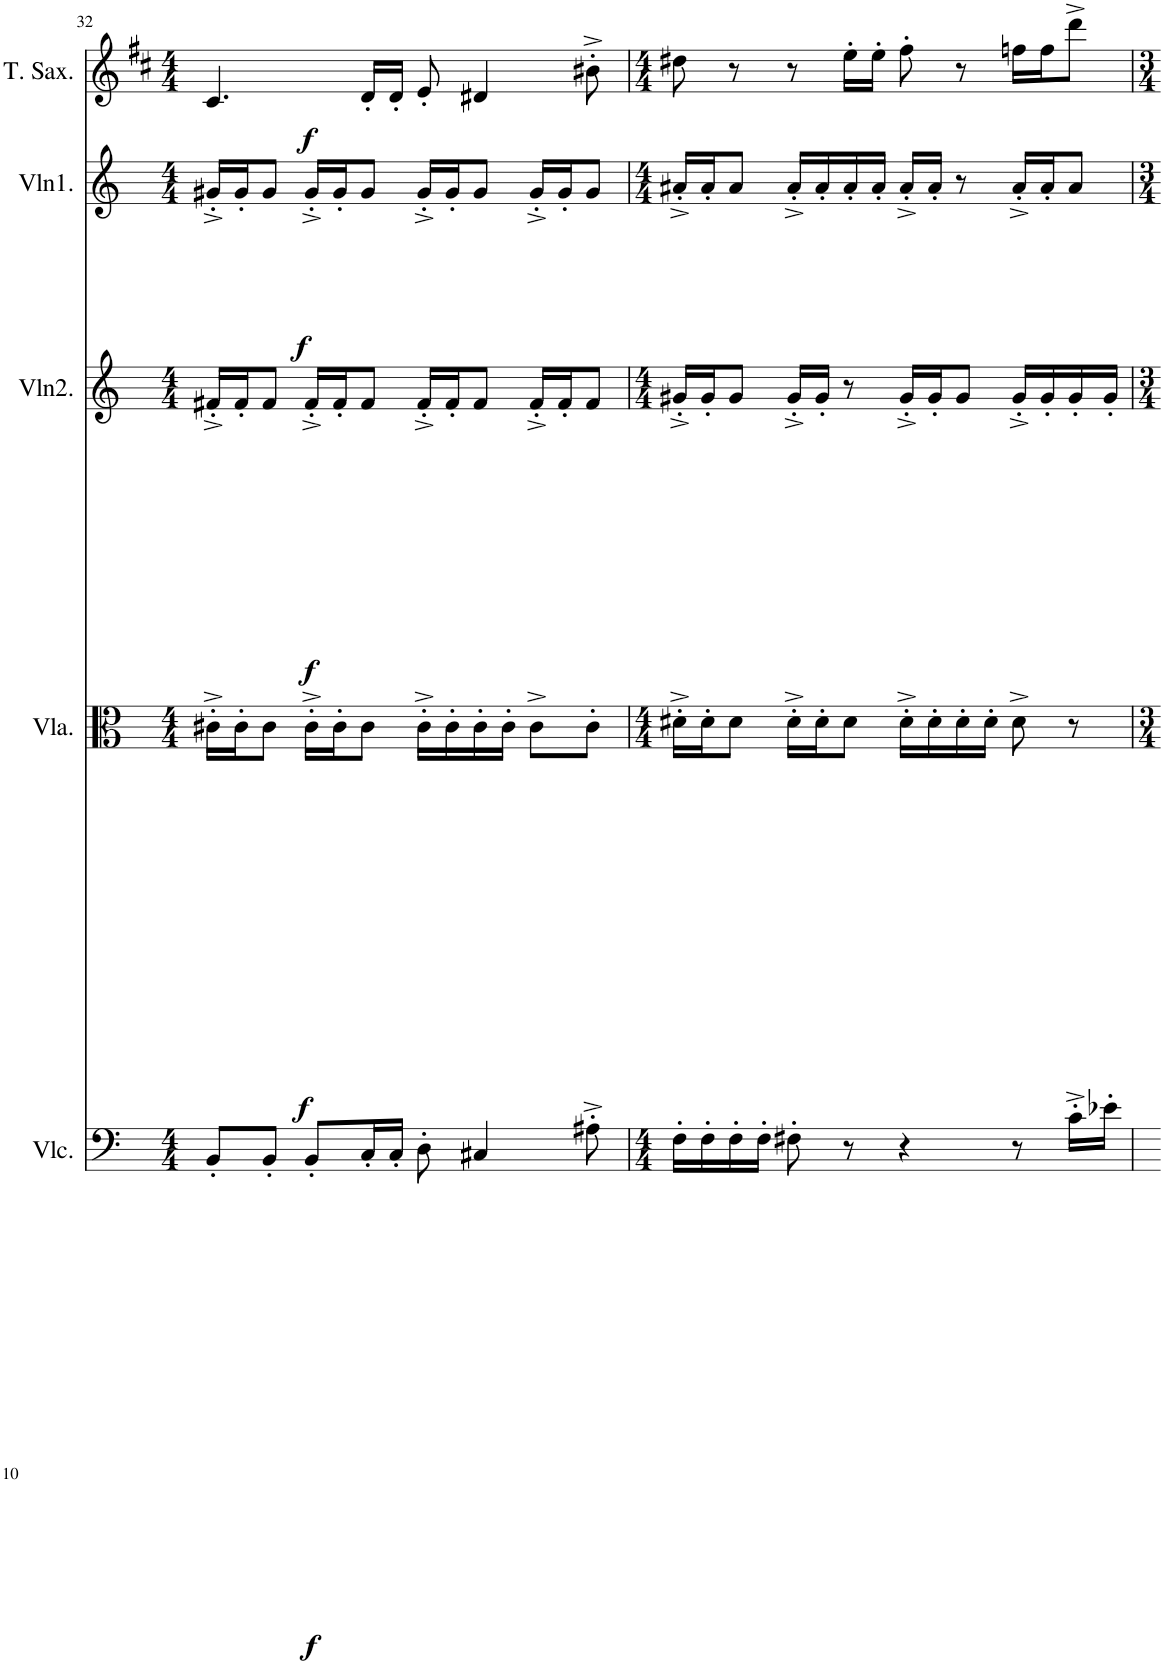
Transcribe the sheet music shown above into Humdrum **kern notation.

**kern	**dynam	**kern	**dynam	**kern	**dynam	**kern	**dynam	**kern	**dynam
*part5	*part5	*part4	*part4	*part3	*part3	*part2	*part2	*part1	*part1
*staff5	*staff5	*staff4	*staff4	*staff3	*staff3	*staff2	*staff2	*staff1	*staff1
*I"Violoncello	*	*I"Viola	*	*I"Violin2	*	*I"Violin1	*	*I"Tenor Saxophone	*
*I'Vlc.	*	*I'Vla.	*	*I'Vln2.	*	*I'Vln1.	*	*I'T. Sax.	*
!!LO:PB:g=z
*clefF4	*	*clefC3	*	*clefG2	*	*clefG2	*	*clefG2	*
*	*	*	*	*	*	*	*	*Trd8c14	*
*k[]	*	*k[]	*	*k[]	*	*k[]	*	*k[f#c#]	*
*M4/4	*	*M4/4	*	*M4/4	*	*M4/4	*	*M4/4	*
=32	=32	=32	=32	=32	=32	=32	=32	=32	=32
!	!LO:DY:b	!	!LO:DY:b	!	!LO:DY:b	!	!LO:DY:b	!	!LO:DY:b
8BB'/L	f	16c#X'^\LL	f	16f#X'^/LL	f	16g#X'^/LL	f	4.c#/	f
.	.	16c#'\J	.	16f#'/J	.	16g#'/J	.	.	.
8BB'/J	.	8c#\J	.	8f#/J	.	8g#/J	.	.	.
8BB'/L	.	16c#'^\LL	.	16f#'^/LL	.	16g#'^/LL	.	.	.
.	.	16c#'\J	.	16f#'/J	.	16g#'/J	.	.	.
16C'/L	.	8c#\J	.	8f#/J	.	8g#/J	.	16d'/LL	.
16C'/JJ	.	.	.	.	.	.	.	16d'/JJ	.
8D'\	.	16c#'^\LL	.	16f#'^/LL	.	16g#'^/LL	.	8e'/	.
.	.	16c#'\	.	16f#'/J	.	16g#'/J	.	.	.
4C#X/	.	16c#'\	.	8f#/J	.	8g#/J	.	4d#X/	.
.	.	16c#'\JJ	.	.	.	.	.	.	.
.	.	8c#^\L	.	16f#'^/LL	.	16g#'^/LL	.	.	.
.	.	.	.	16f#'/J	.	16g#'/J	.	.	.
8A#X'^\	.	8c#'\J	.	8f#/J	.	8g#/J	.	8b#X'^\	.
=33	=33	=33	=33	=33	=33	=33	=33	=33	=33
*M4/4	*	*M4/4	*	*M4/4	*	*M4/4	*	*M4/4	*
16F'\LL	.	16d#X'^\LL	.	16g#X'^/LL	.	16a#X'^/LL	.	8dd#X\	.
16F'\	.	16d#'\J	.	16g#'/J	.	16a#'/J	.	.	.
16F'\	.	8d#\J	.	8g#/J	.	8a#/J	.	8r	.
16F'\JJ	.	.	.	.	.	.	.	.	.
8F#X'\	.	16d#'^\LL	.	16g#'^/LL	.	16a#'^/LL	.	8r	.
.	.	16d#'\J	.	16g#'/JJ	.	16a#'/	.	.	.
8r	.	8d#\J	.	8r	.	16a#'/	.	16ee'\LL	.
.	.	.	.	.	.	16a#'/JJ	.	16ee'\JJ	.
4r	.	16d#'^\LL	.	16g#'^/LL	.	16a#'^/LL	.	8ff#'\	.
.	.	16d#'\	.	16g#'/J	.	16a#'/JJ	.	.	.
.	.	16d#'\	.	8g#/J	.	8r	.	8r	.
.	.	16d#'\JJ	.	.	.	.	.	.	.
8r	.	8d#^\	.	16g#'^/LL	.	16a#'^/LL	.	16ffn\LL	.
.	.	.	.	16g#'/	.	16a#'/J	.	16ff\J	.
16c'^\LL	.	8r	.	16g#'/	.	8a#/J	.	8ddd^\J	.
16e-X'\JJ	.	.	.	16g#'/JJ	.	.	.	.	.
=	=	=	=	=	=	=	=	=	=
*-	*-	*-	*-	*-	*-	*-	*-	*-	*-
